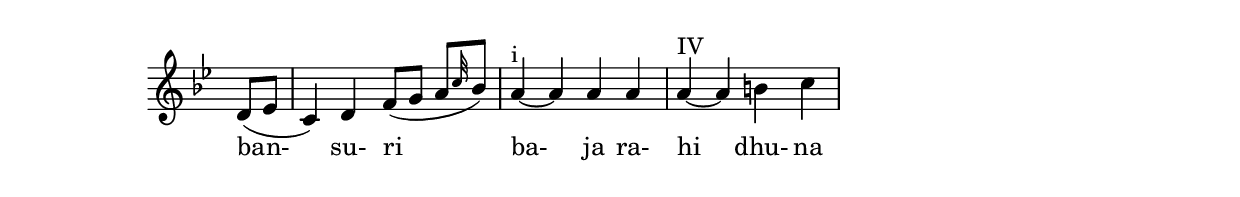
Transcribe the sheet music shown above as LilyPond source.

#(ly:set-option 'midi-extension "mid")
\version "2.12.3"
\include "english.ly"
\header{ 
title = ""
composer = ""
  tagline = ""  % removed 
}
%{
 Key: D
Mode: phrygian          

                                i            IV         . 
         3              n       +            2         DSnDn
1)|: (Sr | n) S   (gm <P  d)> | P - P  P   | P - D    n     |
           .
      ban-    su-  ri          ba- ja ra-   hi  dhu- na 
 %}
  
melody = {
\once \override Staff.TimeSignature #'stencil = ##f
\clef treble
\key c \phrygian
\autoBeamOn  
\cadenzaOn
\bar "|:"  c'8[( df'8] \bar "|"  bf4) c'4 ef'8[( f'8] \afterGrace g'8[ { bf'32 } af'8]) \bar "|"  g'4~^"i" g'4 g'4 g'4 \bar "|"  g'4~^"IV" g'4 a'4 bf'4 \bar "|"
}

text = \lyricmode {
  ban- su- ri ba- ja ra- hi dhu- na
}

\score{
\transpose c' d'
<<
  \new Voice = "one" {
    \melody
  }
  \new Lyrics \lyricsto "one" \text
>>
\layout {
  \context {
       \Score
    \remove "Bar_number_engraver"
  } 
  }
\midi { 
  \context {
    \Score
    tempoWholesPerMinute = #(ly:make-moment 200 4)
   }
 }
}
